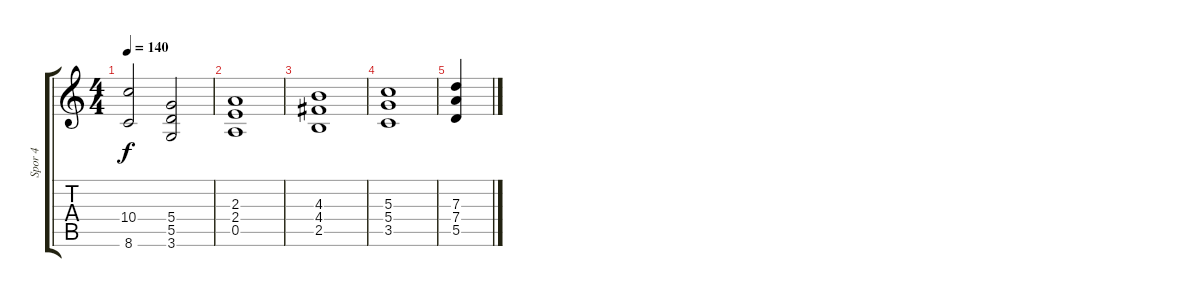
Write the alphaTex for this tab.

\track ("Spor 4" "Spor 4") {instrument overdrivenguitar}
\staff {score tabs}
\tuning (E4 B3 G3 D3 A2 E2) {hide}
\ts (4 4)
\tempo 140
\clef g2
\ks c
(10.4{t} 8.6{t}).2{dy f} (5.4 5.5 3.6).2 |
(2.3 2.4 0.5).1 |
(4.3 4.4 2.5).1 |
(5.3 5.4 3.5).1 |
(7.3 7.4 5.5).4
